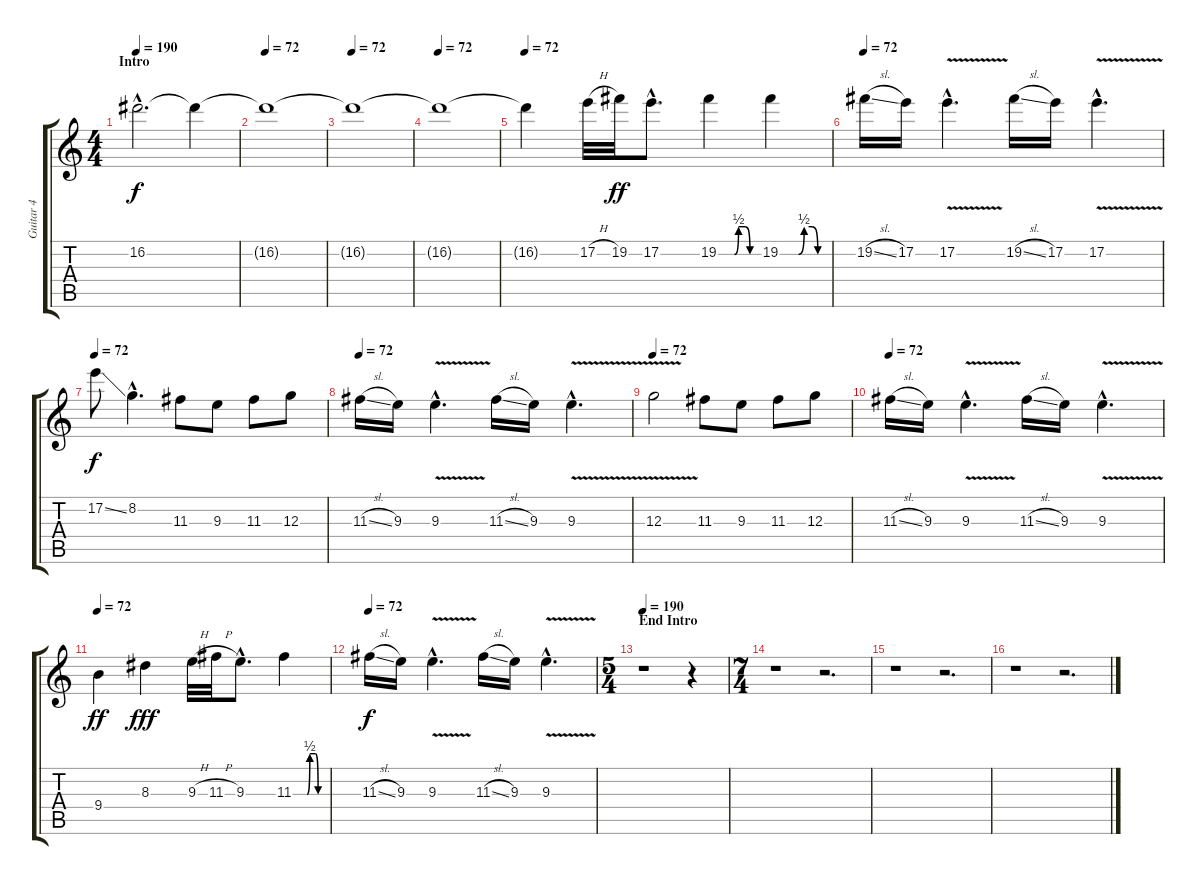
\track ("Guitar 4" "Guitar 4") {instrument overdrivenguitar}
\staff {score tabs}
\tuning (E4 B3 G3 D3 A2 E2) {hide}
\ts (4 4)
\section ("" "Intro")
\tempo 190
\tempo 72
\tempo 71
\tempo 190
\clef g2
\ks c
16.2{hac}.2{d dy f volume 1 instrument overdrivenguitar} 16.2{t}.4{volume 2} |
\tempo 72
16.2{t}.1{volume 6} |
\tempo 72
16.2{t}.1{volume 8} |
\tempo 72
16.2{t}.1 |
\tempo 72
16.2{t}.4{volume 10} 17.2{h}.32 19.2.32{dy ff} 17.2{hac}.8{d} 19.2{be (custom 0 0 24 0 30 2 40 2 47 0 60 0)}.4 19.2{be (custom 0 0 23 0 30 2 40 2 47 0 60 0)}.4 |
\tempo 72
19.2{sl}.16 17.2.16 17.2{v hac}.4{d} 19.2{sl}.16 17.2.16 17.2{v hac}.4{d} |
\tempo 72
17.2{ss}.8{dy f volume 12} 8.2{hac}.4{d} 11.3.8 9.3.8 11.3.8 12.3.8 |
\tempo 72
11.3{sl}.16 9.3.16 9.3{v hac}.4{d} 11.3{sl}.16 9.3.16 9.3{v hac}.4{d} |
\tempo 72
12.3{v}.2{volume 14} 11.3.8 9.3.8 11.3.8 12.3.8 |
\tempo 72
11.3{sl}.16 9.3.16 9.3{v hac}.4{d} 11.3{sl}.16 9.3.16 9.3{v hac}.4{d} |
\tempo 72
9.4.4{dy ff volume 16} 8.3.4{dy fff} 9.3{h}.32 11.3{h}.32 9.3{hac}.8{d} 11.3{be (custom 0 0 25 0 30 2 40 2 45 0 60 0)}.4 |
\tempo 72
11.3{sl}.16{dy f} 9.3.16 9.3{v hac}.4{d} 11.3{sl}.16 9.3.16 9.3{v hac}.4{d} |
\ts (5 4)
\section ("" "End Intro")
\tempo 190
r.1 r.4 |
\ts (7 4)
r.1 r.2{d} |
r.1 r.2{d} |
r.1 r.2{d}
